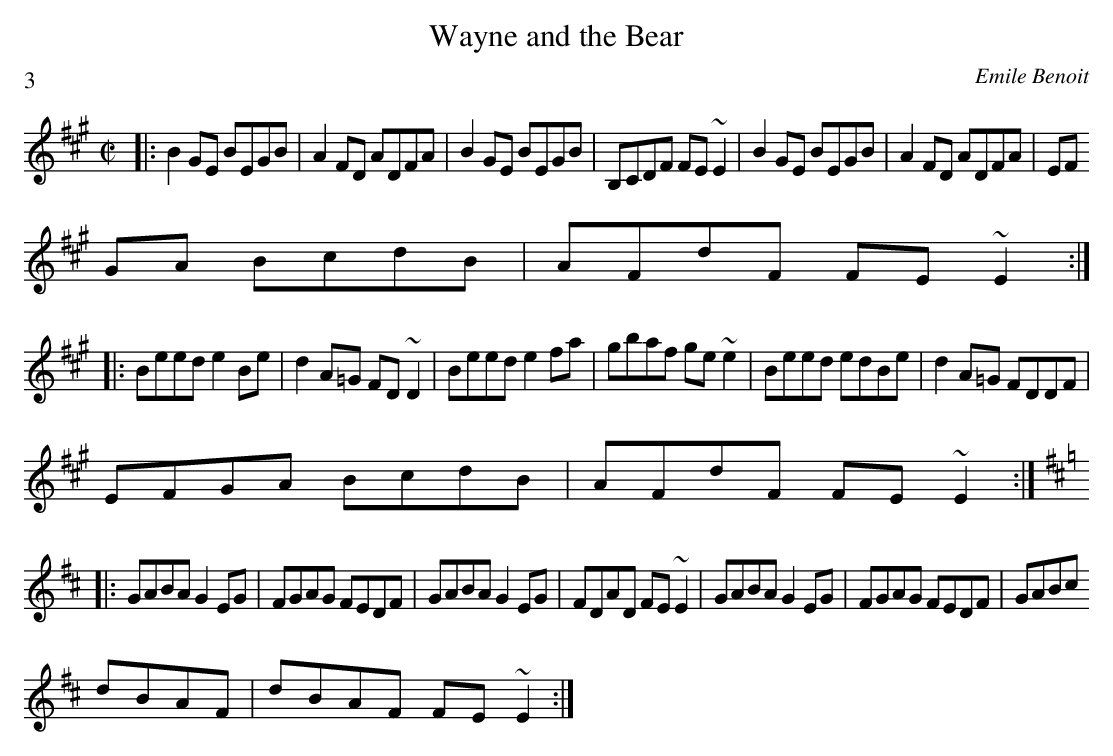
X:1
T:Wayne and the Bear
C:Emile Benoit
P:3
M:C|
L:1/8
K:A
|:B2 GE BEGB|A2 FD ADFA|B2 GE BEGB|B,CDF FE ~E2|B2 GE BEGB|A2 FD ADFA|EF
GA BcdB|AFdF FE ~E2:|
|:Beed e2 Be|d2 A=G FD ~D2|Beed e2 fa|gbaf ge ~e2|Beed edBe|d2 A=G FDDF|
EFGA BcdB|AFdF FE ~E2:|
K:D
|:GABA G2 EG|FGAG FEDF|GABA G2 EG|FDAD FE ~E2|GABA G2 EG|FGAG FEDF|GABc
dBAF|dBAF FE ~E2:|
